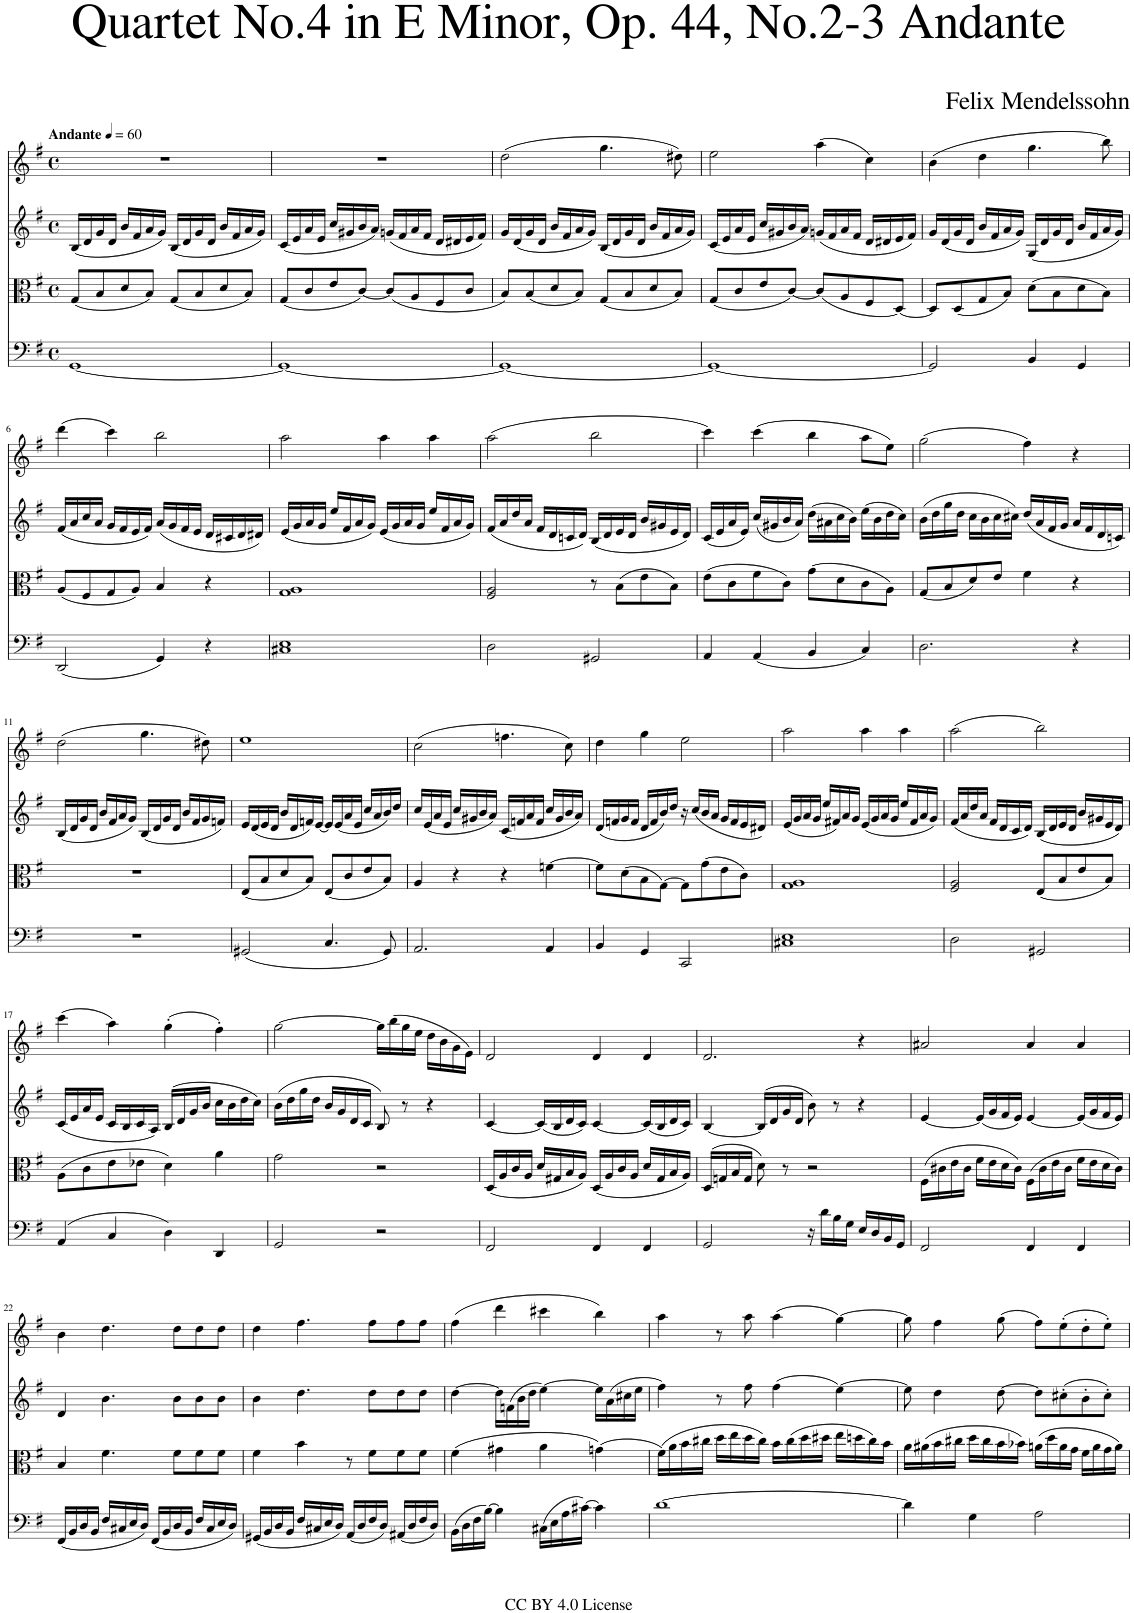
**kern	**kern	**kern	**kern
*part4	*part3	*part2	*part1
*staff4	*staff3	*staff2	*staff1
*I"Cello	*I"Viola	*I"Violin II	*I"Violin I
*	*I'Vla	*I'Vln	*I'Vln
*clefF4	*clefC3	*clefG2	*clefG2
*k[f#]	*k[f#]	*k[f#]	*k[f#]
*M4/4	*M4/4	*M4/4	*M4/4
*met(c)	*met(c)	*met(c)	*met(c)
*MM60	*MM60	*MM60	*MM60
=1	=1	=1	=1
!	!	!	!LO:TX:a:B:t=Andante
[1GG	(8G/L	(16B/LL	1r
.	.	16d/	.
.	8B/	16g/	.
.	.	16d/JJ	.
.	8d/	16b/LL	.
.	.	16f#/	.
.	8B/J)	16a/	.
.	.	16g/JJ)	.
.	(8G/L	(16B/LL	.
.	.	16d/	.
.	8B/	16g/	.
.	.	16d/JJ	.
.	8d/	16b/LL	.
.	.	16f#/	.
.	8B/J)	16a/	.
.	.	16g/JJ)	.
=2	=2	=2	=2
1GG_	(8G/L	(16c/LL	1r
.	.	16e/	.
.	8c/	16a/	.
.	.	16e/JJ	.
.	8e/	16cc/LL	.
.	.	16g#X/	.
.	[8c/J)	16b/	.
.	.	16a/JJ)	.
.	(8c/L]	(16gn/LL	.
.	.	16f#/	.
.	8A/	16a/	.
.	.	16f#/JJ	.
.	8F#/	16d/LL	.
.	.	16d#X/	.
.	8c/J	16e/	.
.	.	16f#/JJ)	.
=3	=3	=3	=3
1GG_	8B/L)	16g/LL	(2dd\
.	.	(16d/	.
.	(8B/	16g/	.
.	.	16d/JJ	.
.	8d/	16b/LL	.
.	.	16f#/	.
.	8B/J)	16a/	.
.	.	16g/JJ)	.
.	(8G/L	(16B/LL	4.gg\
.	.	16d/	.
.	8B/	16g/	.
.	.	16d/JJ	.
.	8d/	16b/LL	.
.	.	16f#/	.
.	8B/J)	16a/	8dd#X\)
.	.	16g/JJ)	.
=4	=4	=4	=4
1GG_	(8G/L	(16c/LL	2ee\
.	.	16e/	.
.	8c/	16a/	.
.	.	16e/JJ	.
.	8e/	16cc/LL	.
.	.	16g#X/	.
.	[8c/J)	16b/	.
.	.	16a/JJ)	.
.	(8c/L]	(16gn/LL	(4aa\
.	.	16f#/	.
.	8A/	16a/	.
.	.	16f#/JJ	.
.	8F#/	16d/LL	4cc\)
.	.	16d#X/	.
.	[8D/J)	16e/	.
.	.	16f#/JJ)	.
=5	=5	=5	=5
2GG/]	8D/L]	16g/LL	(4b\
.	.	(16d/	.
.	(8D/	16g/	.
.	.	16d/JJ	.
.	8G/	16b/LL	4dd\
.	.	16f#/	.
.	8B/J)	16a/	.
.	.	16g/JJ)	.
4BB/	(8d\L	(16G/LL	4.gg\
.	.	16d/	.
.	8B\	16g/	.
.	.	16d/JJ	.
4GG/	8d\	16b/LL	.
.	.	16f#/	.
.	8B\J)	16a/	8bb\)
.	.	16g/JJ)	.
!!LO:LB:g=z
=6	=6	=6	=6
(2DD/	(8A/L	(16f#/LL	(4ddd\
.	.	16a/	.
.	8F#/	16cc/	.
.	.	16a/JJ	.
.	8G/	16g/LL	4ccc\)
.	.	16f#/	.
.	8A/J)	16e/	.
.	.	16f#/JJ)	.
4GG/)	4B/	(16a/LL	2bb\
.	.	16g/	.
.	.	16f#/	.
.	.	16e/JJ	.
4r	4r	16d/LL	.
.	.	16c#X/	.
.	.	16d/	.
.	.	16d#X/JJ)	.
=7	=7	=7	=7
1C#X 1E	1G 1A	(16e/LL	2aa\
.	.	16g/	.
.	.	16a/	.
.	.	16g/JJ	.
.	.	16ee/LL	.
.	.	16f#/	.
.	.	16a/	.
.	.	16g/JJ)	.
.	.	(16e/LL	4aa\
.	.	16g/	.
.	.	16a/	.
.	.	16g/JJ	.
.	.	16ee/LL	4aa\
.	.	16f#/	.
.	.	16a/	.
.	.	16g/JJ)	.
=8	=8	=8	=8
2D\	2F#/ 2A/	(16f#/LL	(2aa\
.	.	16a/	.
.	.	16dd/	.
.	.	16a/JJ	.
.	.	16f#/LL	.
.	.	16d/	.
.	.	16cn/	.
.	.	16d/JJ)	.
2GG#X/	8r	(16B/LL	2bb\
.	.	16d/	.
.	(8B\L	16e/	.
.	.	16d/JJ	.
.	8e\	16b/LL	.
.	.	16g#X/	.
.	8B\J)	16e/	.
.	.	16d/JJ)	.
=9	=9	=9	=9
4AA/	(8e\L	(16c/LL	4ccc\)
.	.	16e/	.
.	8c\	16a/	.
.	.	16e/JJ)	.
(4AA/	8f#\	(16cc/LL	(4ccc\
.	.	16g#X/	.
.	8c\J)	16b/	.
.	.	16a/JJ)	.
4BB/	(8g\L	(16dd\LL	4bb\
.	.	16a#X\	.
.	8d\	16cc\	.
.	.	16b\JJ)	.
4C/)	8c\	(16ee\LL	8aa\L
.	.	16b\	.
.	8A\J)	16dd\	8ee\J)
.	.	16cc\JJ)	.
=10	=10	=10	=10
2.D\	(8G/L	(16b\LL	(2gg\
.	.	16dd\	.
.	8B/	16gg\	.
.	.	16dd\JJ	.
.	8d/)	16cc\LL	.
.	.	16b\	.
.	8e/J	16cc\	.
.	.	16cc#X\JJ)	.
.	4f#\	(16dd/LL	4ff#\)
.	.	16a/	.
.	.	16f#/	.
.	.	16g/JJ	.
4r	4r	16a/LL	4r
.	.	16f#/	.
.	.	16d/	.
.	.	16cn/JJ)	.
!!LO:LB:g=z
=11	=11	=11	=11
1r	1r	(16B/LL	(2dd\
.	.	16d/	.
.	.	16g/	.
.	.	16d/JJ	.
.	.	16b/LL	.
.	.	16f#/	.
.	.	16a/	.
.	.	16g/JJ)	.
.	.	(16B/LL	4.gg\
.	.	16d/	.
.	.	16g/	.
.	.	16d/JJ	.
.	.	16b/LL	.
.	.	16f#/	.
.	.	16g/	8dd#X\)
.	.	16fn/JJ)	.
=12	=12	=12	=12
(2GG#X/	(8E/L	16e/LL	1ee
.	.	(16d/	.
.	8B/	16e/	.
.	.	16d/JJ	.
.	8d/	16b/LL	.
.	.	16d/	.
.	8B/J)	16fn/)	.
.	.	[16e/JJ	.
4.C/	(8E/L	16e/LL]	.
.	.	(16e/	.
.	8c/	16a/	.
.	.	16e/JJ	.
.	8e/	16cc/LL	.
.	.	16a/	.
8GG#/)	8B/J)	16b/)	.
.	.	16dd/JJ	.
=13	=13	=13	=13
2.AA/	4A/	16cc/LL	(2cc\
.	.	(16e/	.
.	.	16a/	.
.	.	16e/JJ	.
.	4r	16cc/LL	.
.	.	16g#X/	.
.	.	16b/	.
.	.	16a/JJ)	.
.	4r	(16c/LL	4.ffn\
.	.	16fn/	.
.	.	16a/	.
.	.	16f/JJ	.
4AA/	[4fn\	16cc/LL	.
.	.	16g#/	.
.	.	16b/	8cc\)
.	.	16a/JJ)	.
=14	=14	=14	=14
4BB/	8f\L]	(16d/LL	4dd\
.	.	16fn/	.
.	(8d\	16g/	.
.	.	16f/JJ	.
4GG/	8B\	16d/LL	4gg\
.	.	16f/	.
.	[8G\J)	16b/)	.
.	.	16dd/JJ	.
2CC/	8G\L]	16r	2ee\
.	.	(16cc/LL	.
.	(8g\	16b/	.
.	.	16a/JJ	.
.	8e\	16g/LL	.
.	.	16f/	.
.	8c\J)	16e/	.
.	.	16d#X/JJ)	.
=15	=15	=15	=15
1C#X 1E	1G 1A	(16e/LL	2aa\
.	.	16g/	.
.	.	16a/	.
.	.	16g/JJ	.
.	.	16ee/LL	.
.	.	16f#X/)	.
.	.	16a/	.
.	.	16g/JJ	.
.	.	(16e/LL	4aa\
.	.	16g/	.
.	.	16a/	.
.	.	16g/JJ	.
.	.	16ee/LL	4aa\
.	.	16f#/	.
.	.	16a/	.
.	.	16g/JJ)	.
=16	=16	=16	=16
2D\	2F#/ 2A/	(16f#/LL	(2aa\
.	.	16a/	.
.	.	16dd/	.
.	.	16a/JJ	.
.	.	16f#/LL	.
.	.	16d/	.
.	.	16c/	.
.	.	16d/JJ)	.
2GG#X/	(8E/L	(16B/LL	2bb\)
.	.	16d/	.
.	8B/	16e/	.
.	.	16d/JJ	.
.	8e/	16b/LL	.
.	.	16g#X/	.
.	8B/J)	16e/	.
.	.	16d/JJ)	.
!!LO:LB:g=z
=17	=17	=17	=17
(4AA/	(8A\L	(16c/LL	(4ccc\
.	.	16e/	.
.	8c\	16a/	.
.	.	16e/JJ	.
4C/	8e\	16c/LL	4aa\)
.	.	16B/	.
.	8e-X\J	16c/	.
.	.	16A/JJ)	.
4D\)	4d\)	(16B/LL	(4gg'\
.	.	16d/	.
.	.	16g/	.
.	.	16b/JJ	.
4DD/	4a\	16cc\LL	4ff#'\)
.	.	16b\	.
.	.	16dd\	.
.	.	16cc\JJ)	.
=18	=18	=18	=18
2GG/	2g\	(16b\LL	[2gg\
.	.	16dd\	.
.	.	16gg\	.
.	.	16dd\JJ	.
.	.	16b/LL	.
.	.	16g/	.
.	.	16d/	.
.	.	16c/JJ	.
2r	2r	8B/)	16gg\LL]
.	.	.	(16bb\
.	.	8r	16gg\
.	.	.	16ee\JJ
.	.	4r	16dd\LL
.	.	.	16b\
.	.	.	16g\
.	.	.	16e\JJ)
=19	=19	=19	=19
2FF#/	(16D/LL	[4c/	2d/
.	16A/	.	.
.	16c/	.	.
.	16A/JJ	.	.
.	16d/LL	(16c/LL]	.
.	16G#X/	16B/	.
.	16B/	16d/	.
.	16A/JJ)	16c/JJ)	.
4FF#/	(16D/LL	[4c/	4d/
.	16A/	.	.
.	16c/	.	.
.	16A/JJ	.	.
4FF#/	16d/LL	(16c/LL]	4d/
.	16G#/	16B/	.
.	16B/	16d/	.
.	16A/JJ)	16c/JJ)	.
=20	=20	=20	=20
2GG/	(16D/LL	[4B/	2.d/
.	16Gn/	.	.
.	16B/	.	.
.	16G/JJ	.	.
.	8d\)	(16B/LL]	.
.	.	16d/	.
.	8r	16g/	.
.	.	16d/JJ	.
16r	2r	8b\)	.
16d\LL	.	.	.
16B\	.	8r	.
16G\JJ	.	.	.
16E/LL	.	4r	4r
16D/	.	.	.
16BB/	.	.	.
16GG/JJ	.	.	.
=21	=21	=21	=21
2FF#/	(16F#\LL	[4e/	2a#X/
.	16c#X\	.	.
.	16e\	.	.
.	16c#\JJ	.	.
.	16f#\LL	(16e/LL]	.
.	16e\	16g/	.
.	16d\	16f#/	.
.	16c#\JJ)	16e/JJ)	.
4FF#/	(16F#\LL	[4e/	4a#/
.	16c#\	.	.
.	16e\	.	.
.	16c#\JJ	.	.
4FF#/	16f#\LL	(16e/LL]	4a#/
.	16e\	16g/	.
.	16d\	16f#/	.
.	16c#\JJ)	16e/JJ)	.
!!LO:LB:g=z
=22	=22	=22	=22
(16FF#/LL	4B/	4d/	4b\
16BB/	.	.	.
16D/	.	.	.
16BB/JJ	.	.	.
16F#/LL	4.f#\	4.b\	4.dd\
16C#X/	.	.	.
16E/	.	.	.
16D/JJ)	.	.	.
(16FF#/LL	.	.	.
16BB/	.	.	.
16D/	8f#\L	8b\L	8dd\L
16BB/JJ	.	.	.
16F#/LL	8f#\	8b\	8dd\
16C#/	.	.	.
16E/	8f#\J	8b\J	8dd\J
16D/JJ)	.	.	.
=23	=23	=23	=23
(16GG#X/LL	4f#\	4b\	4dd\
16BB/	.	.	.
16D/	.	.	.
16BB/JJ	.	.	.
16F#/LL	4b\	4.dd\	4.ff#\
16C#X/	.	.	.
16E/	.	.	.
16D/JJ)	.	.	.
(16AA/LL	8r	.	.
16D/	.	.	.
16F#/	8f#\L	8dd\L	8ff#\L
16D/JJ)	.	.	.
(16AA#X/LL	8f#\	8dd\	8ff#\
16D/	.	.	.
16F#/	8f#\J	8dd\J	8ff#\J
16D/JJ)	.	.	.
=24	=24	=24	=24
(16BB\LL	(4f#\	[4dd\	(4ff#\
16D\	.	.	.
16F#\	.	.	.
[16B\JJ)	.	.	.
4B\]	4g#X\	16dd\LL]	4ddd\
.	.	(16fn\	.
.	.	16b\	.
.	.	16dd\JJ	.
(16C#X\LL	4a\	[4ee\)	4ccc#X\
16E\	.	.	.
16A\	.	.	.
[16c#X\JJ)	.	.	.
4c#\]	(4gn\)	16ee\LL]	4bb\)
.	.	(16a\	.
.	.	16cc#X\	.
.	.	16ee\JJ	.
=25	=25	=25	=25
[1d	(16f#\LL)	4ff#\)	4aa\
.	16a\	.	.
.	16b\	.	.
.	16cc#X\JJ	.	.
.	16dd\LL	8r	8r
.	16ee\	.	.
.	16dd\	8ff#\	8aa\
.	16cc#\JJ)	.	.
.	16b\LL	(4ff#\	(4aa\
.	(16cc#\	.	.
.	16dd\	.	.
.	16dd#X\JJ	.	.
.	16ee\LL	[4ee\)	[4gg\)
.	16ddn\	.	.
.	16cc#\)	.	.
.	16b\JJ	.	.
=26	=26	=26	=26
4d\]	16a\LL	8ee\]	8gg\]
.	(16a#X\	.	.
.	16b\	4dd\	4ff#\
.	16cc#X\JJ	.	.
4G\	16dd\LL	.	.
.	16cc#\	.	.
.	16b\	[8dd\	(8gg\
.	16b-X\JJ)	.	.
2A\	(16an\LL	8dd\L]	8ff#\L)
.	16dd\	.	.
.	16a\	(8cc#X'\	(8ee'\
.	16g\JJ	.	.
.	16f#\LL	8b'\	8dd'\
.	16a\	.	.
.	16g\	8cc#'\J)	8ee'\J)
.	16a\JJ)	.	.
=	=	=	=
*-	*-	*-	*-
